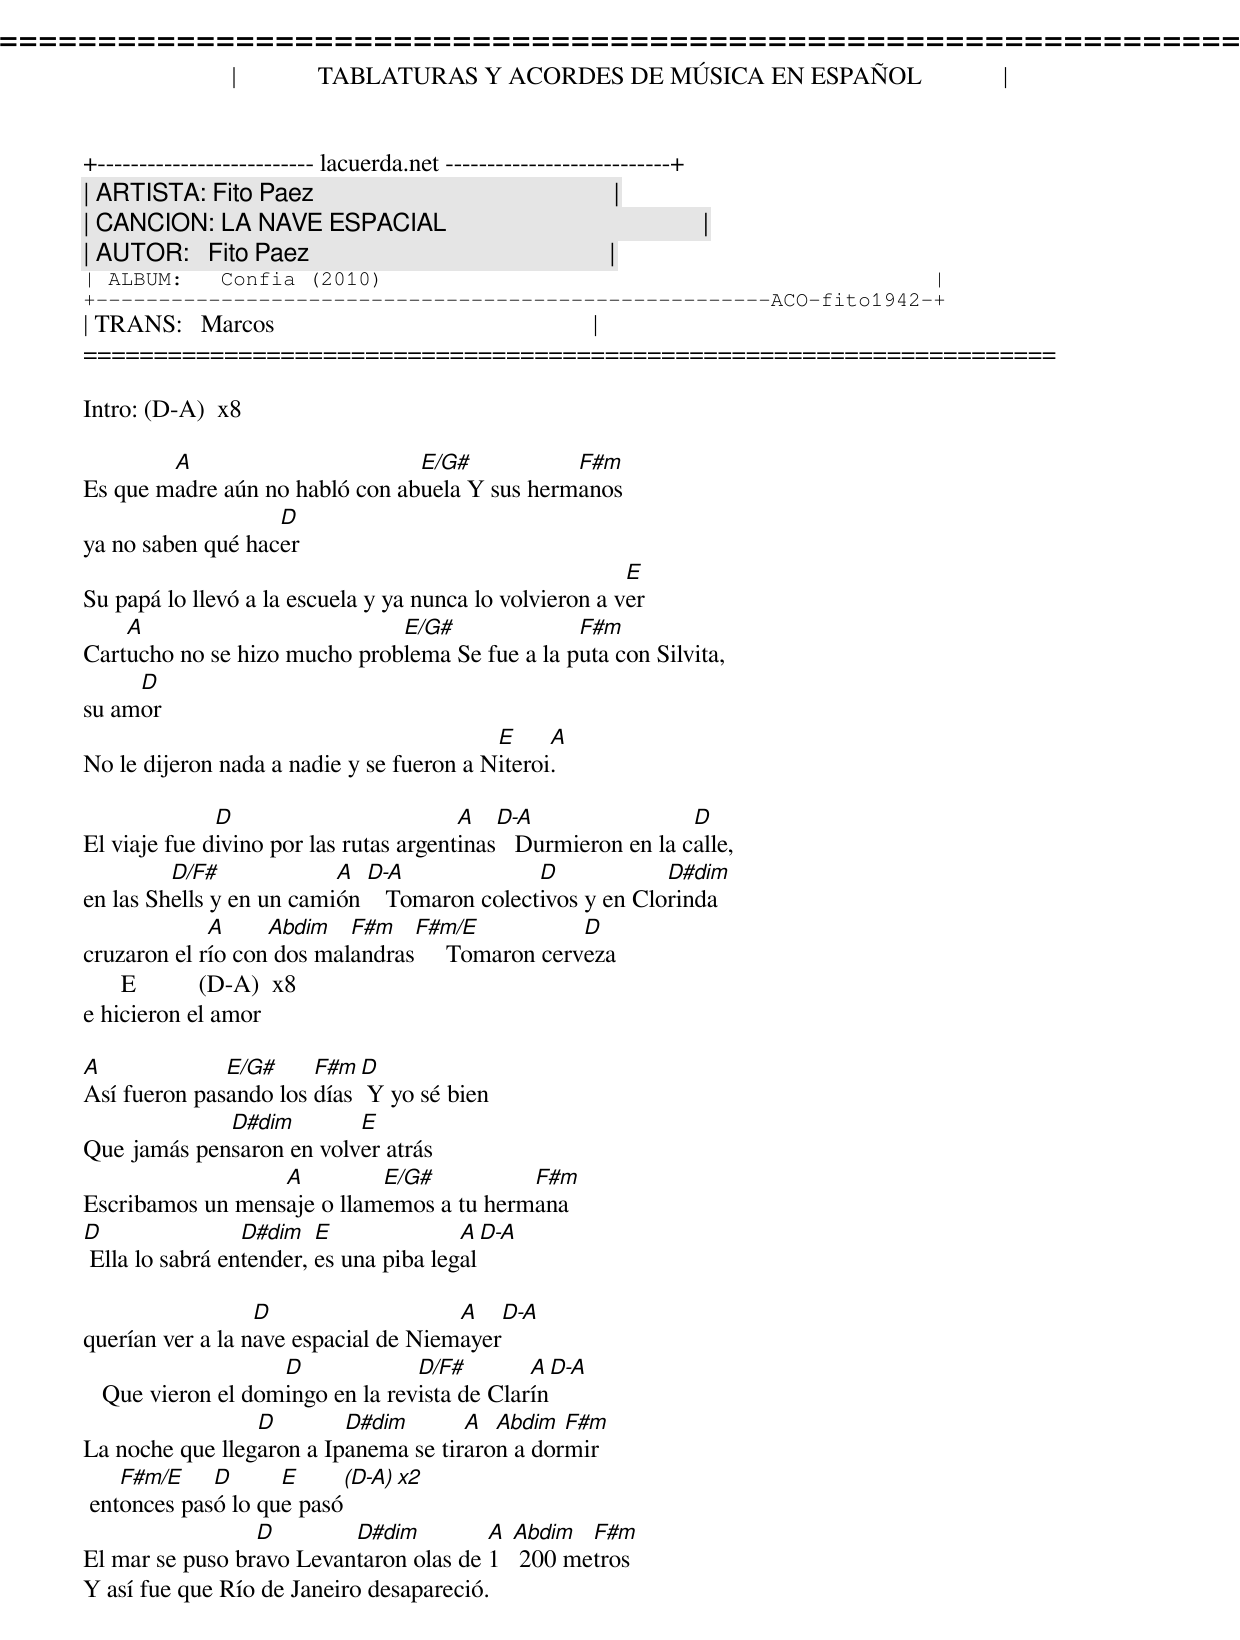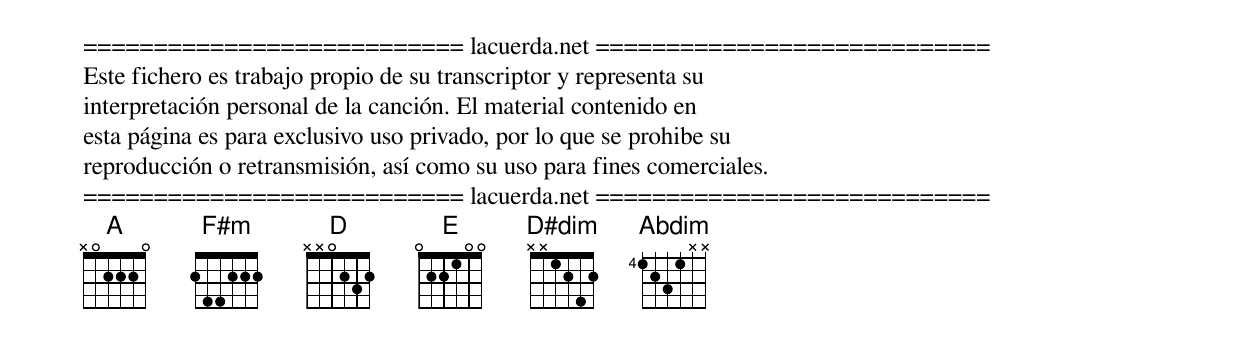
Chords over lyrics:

=====================================================================
|             TABLATURAS Y ACORDES DE MÚSICA EN ESPAÑOL             |
+-------------------------- lacuerda.net ---------------------------+
| ARTISTA: Fito Paez                                                |
| CANCION: LA NAVE ESPACIAL                                         |
| AUTOR:   Fito Paez                                                |
| ALBUM:   Confia (2010)                                            |
+------------------------------------------------------ACO-fito1942-+
| TRANS:   Marcos                                                   |
=====================================================================

Intro: (D-A)  x8

        A                       E/G#           F#m
Es que madre aún no habló con abuela Y sus hermanos
                   D
ya no saben qué hacer
                                                         E
Su papá lo llevó a la escuela y ya nunca lo volvieron a ver
    A                         E/G#              F#m
Cartucho no se hizo mucho problema Se fue a la puta con Silvita,
     D
su amor
                                          E     A
No le dijeron nada a nadie y se fueron a Niteroi.

              D                         A   D-A                 D
El viaje fue divino por las rutas argentinas   Durmieron en la calle,
         D/F#             A  D-A              D            D#dim
en las Shells y en un camión    Tomaron colectivos y en Clorinda
             A     Abdim   F#m   F#m/E            D
cruzaron el río con dos malandras     Tomaron cerveza
      E          (D-A)  x8
e hicieron el amor

A             E/G#     F#m  D
Así fueron pasando los días  Y yo sé bien
             D#dim        E
Que jamás pensaron en volver atrás
                  A         E/G#          F#m
Escribamos un mensaje o llamemos a tu hermana
D                D#dim   E              A  D-A
 Ella lo sabrá entender, es una piba legal

                  D                   A   D-A
querían ver a la nave espacial de Niemayer
                    D             D/F#        A  D-A
   Que vieron el domingo en la revista de Clarín
                 D        D#dim       A  Abdim  F#m
La noche que llegaron a Ipanema se tiraron a dormir
    F#m/E    D      E     (D-A)  x2
 entonces pasó lo que pasó
                 D        D#dim         A  Abdim  F#m
El mar se puso bravo Levantaron olas de 1   200 metros
 F#m/E         D         E              (D-A)  x10
Y así fue que Río de Janeiro desapareció.


=========================== lacuerda.net ============================
Este fichero es trabajo propio de su transcriptor y representa su
interpretación personal de la canción. El material contenido en
esta página es para exclusivo uso privado, por lo que se prohibe su
reproducción o retransmisión, así como su uso para fines comerciales.
=========================== lacuerda.net ============================
